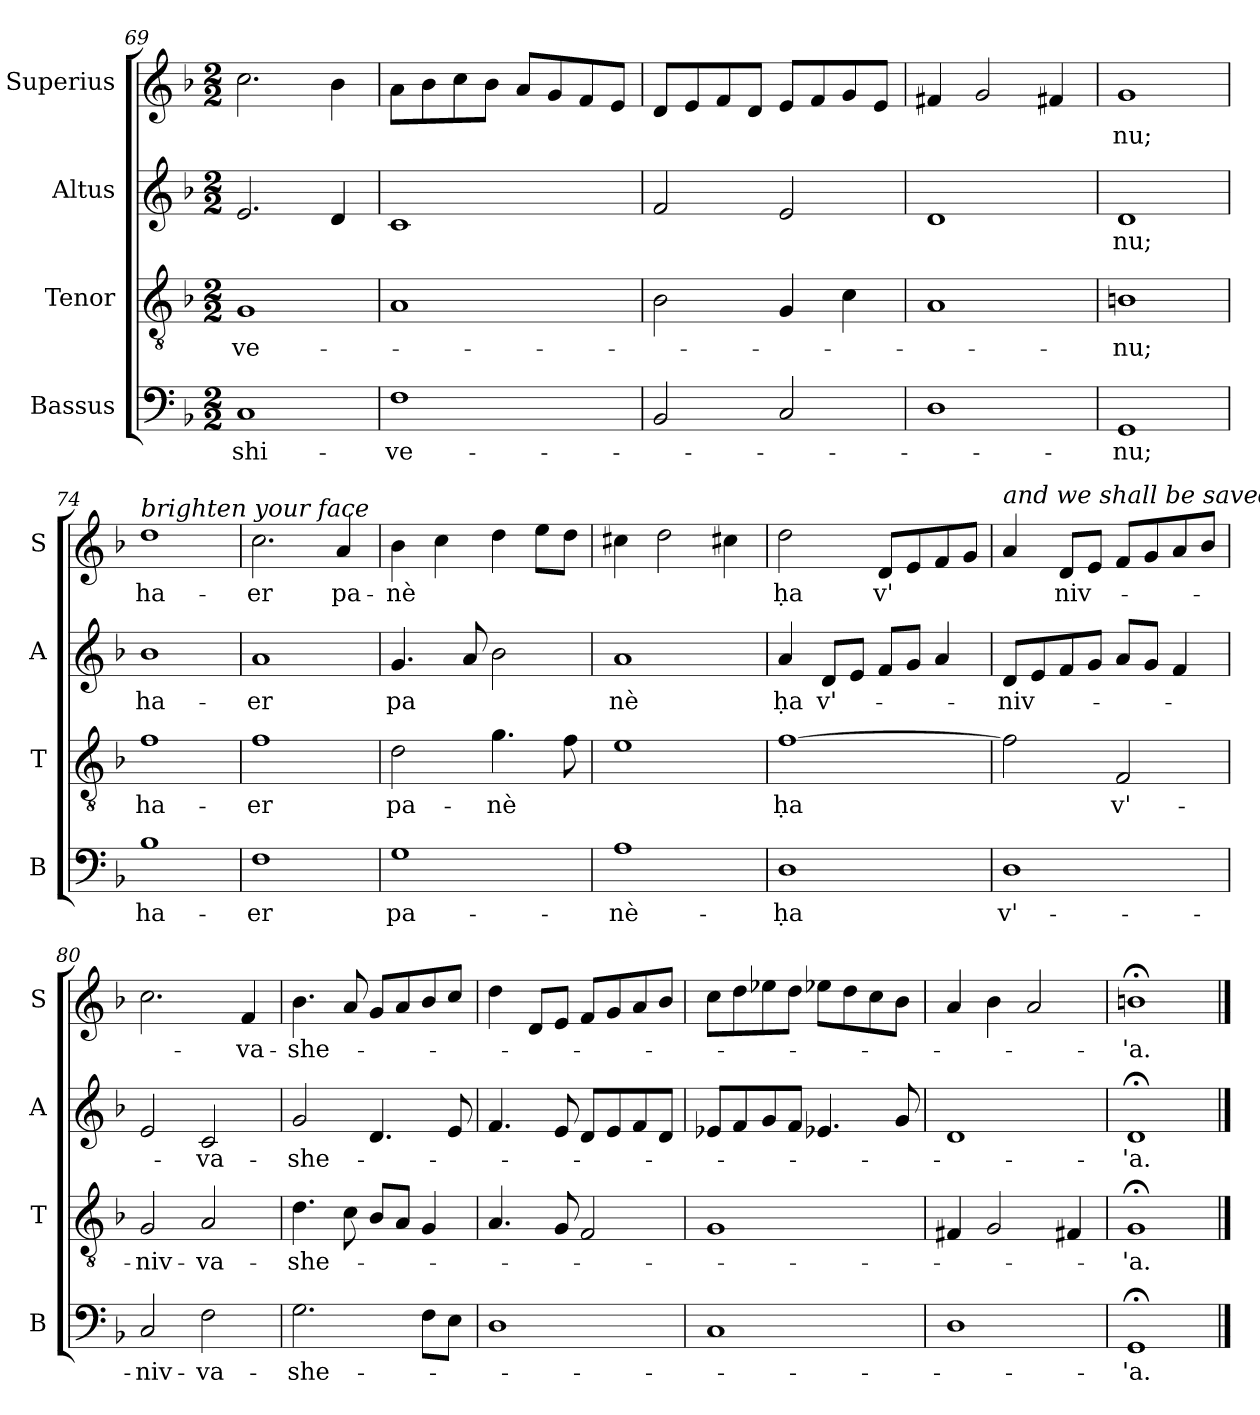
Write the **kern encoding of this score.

**kern	**text	**kern	**text	**kern	**text	**kern	**text
*part4	*part4	*part3	*part3	*part2	*part2	*part1	*part1
*staff4	*staff4	*staff3	*staff3	*staff2	*staff2	*staff1	*staff1
*I"Bassus	*	*I"Tenor	*	*I"Altus	*	*I"Superius	*
*I'B	*	*I'T	*	*I'A	*	*I'S	*
*clefF4	*	*clefGv2	*	*clefG2	*	*clefG2	*
*k[b-]	*	*k[b-]	*	*k[b-]	*	*k[b-]	*
*M2/2	*	*M2/2	*	*M2/2	*	*M2/2	*
=69	=69	=69	=69	=69	=69	=69	=69
1C	shi-	1G	-ve-	2.e	.	2.cc	.
.	.	.	.	4d	.	4b-	.
=70	=70	=70	=70	=70	=70	=70	=70
1F	-ve-	1A	.	1c	.	8aL	.
.	.	.	.	.	.	8b-	.
.	.	.	.	.	.	8cc	.
.	.	.	.	.	.	8b-J	.
.	.	.	.	.	.	8aL	.
.	.	.	.	.	.	8g	.
.	.	.	.	.	.	8f	.
.	.	.	.	.	.	8eJ	.
=71	=71	=71	=71	=71	=71	=71	=71
2BB-	.	2B-	.	2f	.	8dL	.
.	.	.	.	.	.	8e	.
.	.	.	.	.	.	8f	.
.	.	.	.	.	.	8dJ	.
2C	.	4G	.	2e	.	8eL	.
.	.	.	.	.	.	8f	.
.	.	4c	.	.	.	8g	.
.	.	.	.	.	.	8eJ	.
=72	=72	=72	=72	=72	=72	=72	=72
1D	.	1A	.	1d	.	4f#X	.
.	.	.	.	.	.	2g	.
.	.	.	.	.	.	4f#X	.
=73	=73	=73	=73	=73	=73	=73	=73
1GG	-nu;	1Bn	-nu;	1d	-nu;	1g	-nu;
=74	=74	=74	=74	=74	=74	=74	=74
!	!	!	!	!	!	!LO:TX:a:i:t=brighten your face	!
1B-	ha-	1f	ha-	1b-	ha-	1dd	ha-
=75	=75	=75	=75	=75	=75	=75	=75
1F	-er	1f	-er	1a	-er	2.cc	-er
.	.	.	.	.	.	4a	pa-
=76	=76	=76	=76	=76	=76	=76	=76
1G	pa-	2d	pa-	4.g	pa	4b-	-nè
.	.	.	.	.	.	4cc	.
.	.	.	.	8a	.	.	.
.	.	4.g	-nè	2b-	.	4dd	.
.	.	.	.	.	.	8eeL	.
.	.	8f	.	.	.	8ddJ	.
=77	=77	=77	=77	=77	=77	=77	=77
1A	-nè-	1e	.	1a	nè	4cc#X	.
.	.	.	.	.	.	2dd	.
.	.	.	.	.	.	4cc#X	.
=78	=78	=78	=78	=78	=78	=78	=78
1D	-ḥa	[1f	ḥa	4a	-ḥa	2dd	-ḥa
.	.	.	.	8dL	v'-	.	.
.	.	.	.	8eJ	.	.	.
.	.	.	.	8fL	.	8dL	v'
.	.	.	.	8gJ	.	8e	.
.	.	.	.	4a	.	8f	.
.	.	.	.	.	.	8gJ	.
=79	=79	=79	=79	=79	=79	=79	=79
!	!	!	!	!	!	!LO:TX:a:i:t=and we shall be saved.	!
1D	v'-	2f]	.	8dL	-niv-	4a	.
.	.	.	.	8e	.	.	.
.	.	.	.	8f	.	8dL	niv-
.	.	.	.	8gJ	.	8eJ	.
.	.	2F	v'-	8aL	.	8fL	.
.	.	.	.	8gJ	.	8g	.
.	.	.	.	4f	.	8a	.
.	.	.	.	.	.	8b-J	.
=80	=80	=80	=80	=80	=80	=80	=80
2C	-niv-	2G	-niv-	2e	.	2.cc	.
2F	-va-	2A	-va-	2c	-va-	.	.
.	.	.	.	.	.	4f	-va-
=81	=81	=81	=81	=81	=81	=81	=81
2.G	-she-	4.d	-she-	2g	-she-	4.b-	-she-
.	.	8c	.	.	.	8a	.
.	.	8B-L	.	4.d	.	8gL	.
.	.	8AJ	.	.	.	8a	.
8FL	.	4G	.	.	.	8b-	.
8EJ	.	.	.	8e	.	8ccJ	.
=82	=82	=82	=82	=82	=82	=82	=82
1D	.	4.A	.	4.f	.	4dd	.
.	.	.	.	.	.	8dL	.
.	.	8G	.	8e	.	8eJ	.
.	.	2F	.	8dL	.	8fL	.
.	.	.	.	8e	.	8g	.
.	.	.	.	8f	.	8a	.
.	.	.	.	8dJ	.	8b-J	.
=83	=83	=83	=83	=83	=83	=83	=83
1C	.	1G	.	8e-XL	.	8ccL	.
.	.	.	.	8f	.	8dd	.
.	.	.	.	8g	.	8ee-X	.
.	.	.	.	8fJ	.	8ddJ	.
.	.	.	.	4.e-X	.	8ee-XL	.
.	.	.	.	.	.	8dd	.
.	.	.	.	.	.	8cc	.
.	.	.	.	8g	.	8b-J	.
=84	=84	=84	=84	=84	=84	=84	=84
1D	.	4F#X	.	1d	.	4a	.
.	.	2G	.	.	.	4b-	.
.	.	.	.	.	.	2a	.
.	.	4F#X	.	.	.	.	.
=85	=85	=85	=85	=85	=85	=85	=85
1GG;<	-'a.	1G;<	-'a.	1d;<	-'a.	1bn;<	-'a.
==	==	==	==	==	==	==	==
*-	*-	*-	*-	*-	*-	*-	*-
